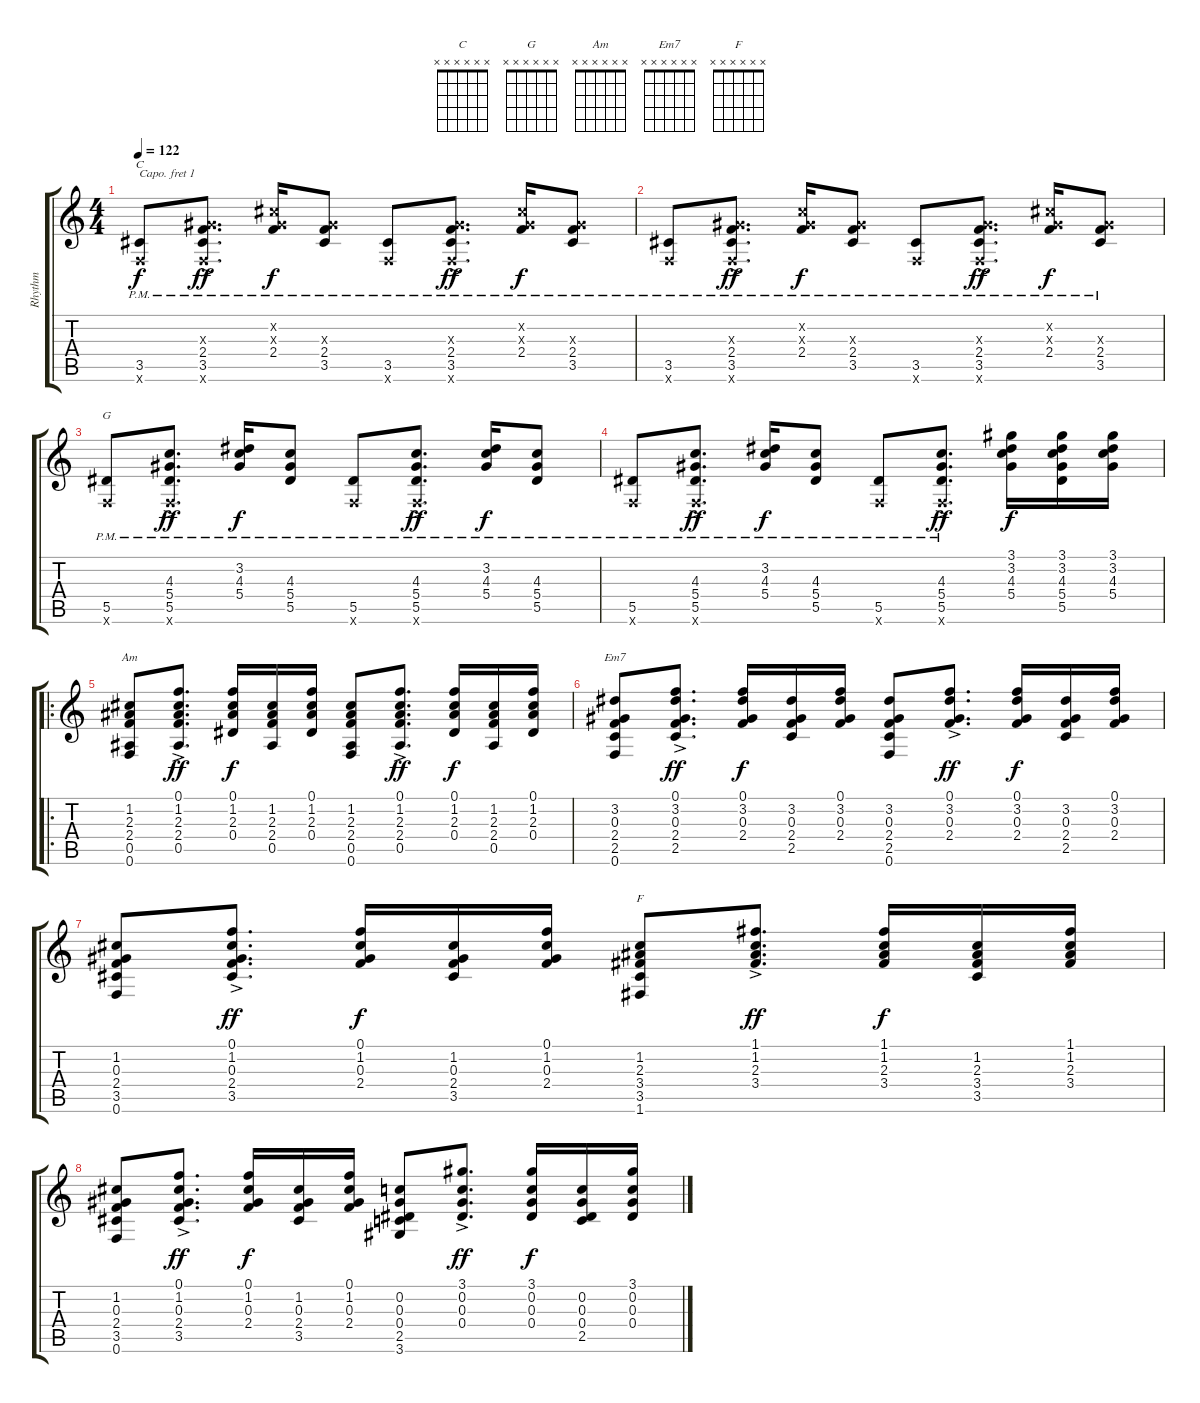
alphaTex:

\track ("Rhythm" "Rhythm") {instrument acousticguitarsteel}
\staff {score tabs}
\capo 1
\tuning (E4 B3 G3 D3 A2 E2) {hide}
\chord ("C" x x x x x x)
\chord ("G" x x x x x x)
\chord ("Am" x x x x x x)
\chord ("Em7" x x x x x x)
\chord ("F" x x x x x x)
\ts (4 4)
\tempo 122
\clef g2
\ks c
(3.5{pm} 0.6{pm x}).8{ch "C" dy f} (0.3{ac pm x} 2.4{ac pm} 3.5{ac pm} 0.6{ac pm x}).8{d dy ff} (1.2{pm x} 0.3{pm x} 2.4{pm}).16{dy f} (0.3{pm x} 2.4{pm} 3.5{pm}).8 (3.5{pm} 0.6{pm x}).8 (0.3{pm x} 2.4{pm} 3.5{ac pm} 0.6{pm x}).8{d dy ff} (1.2{pm x} 0.3{pm x} 2.4{pm}).16{dy f} (0.3{pm x} 2.4{pm} 3.5{pm}).8 |
(3.5{pm} 0.6{pm x}).8 (0.3{ac pm x} 2.4{pm} 3.5{pm} 0.6{pm x}).8{d dy ff} (0.2{x} 0.3{pm x} 2.4{pm}).16{dy f} (0.3{pm x} 2.4{pm} 3.5{pm}).8 (3.5{pm} 0.6{pm x}).8 (0.3{pm x} 2.4{pm} 3.5{ac pm} 0.6{pm x}).8{d dy ff} (1.2{pm x} 0.3{pm x} 2.4{pm}).16{dy f} (0.3{pm x} 2.4{pm} 3.5{pm}).8 |
(5.5{pm} 0.6{pm x}).8{ch "G"} (4.3{ac pm} 5.4{pm} 5.5{pm} 0.6{pm x}).8{d dy ff} (3.2{pm} 4.3{pm} 5.4{pm}).16{dy f} (4.3{pm} 5.4{pm} 5.5{pm}).8 (5.5{pm} 0.6{pm x}).8 (4.3{pm} 5.4{pm} 5.5{ac pm} 0.6{pm x}).8{d dy ff} (3.2{pm} 4.3{pm} 5.4{pm}).16{dy f} (4.3{pm} 5.4{pm} 5.5{pm}).8 |
(5.5{pm} 0.6{pm x}).8 (4.3{ac pm} 5.4{pm} 5.5{pm} 0.6{pm x}).8{d dy ff} (3.2{pm} 4.3{pm} 5.4{pm}).16{dy f} (4.3{pm} 5.4{pm} 5.5{pm}).8 (5.5{pm} 0.6{pm x}).8 (4.3{pm} 5.4{pm} 5.5{ac pm} 0.6{pm x}).8{d dy ff} (3.1 3.2 4.3 5.4).16{dy f} (3.1 3.2 4.3 5.4 5.5).16 (3.1 3.2 4.3 5.4).16 |
\ro
(1.2 2.3 2.4 0.5 0.6).8{ch "Am"} (0.1{ac} 1.2 2.3 2.4 0.5).8{d dy ff} (0.1 1.2 2.3 0.4).16{dy f} (1.2 2.3 2.4 0.5).16 (0.1 1.2 2.3 0.4).16 (1.2 2.3 2.4 0.5 0.6).8 (0.1 1.2 2.3{ac} 2.4 0.5).8{d dy ff} (0.1 1.2 2.3 0.4).16{dy f} (1.2 2.3 2.4 0.5).16 (0.1 1.2 2.3 0.4).16 |
(3.2 0.3 2.4 2.5 0.6).8{ch "Em7"} (0.1 3.2{ac} 0.3 2.4 2.5).8{d dy ff} (0.1 3.2 0.3 2.4).16{dy f} (3.2 0.3 2.4 2.5).16 (0.1 3.2 0.3 2.4).16 (3.2 0.3 2.4 2.5 0.6).8 (0.1 3.2{ac} 0.3 2.4).8{d dy ff} (0.1 3.2 0.3 2.4).16{dy f} (3.2 0.3 2.4 2.5).16 (0.1 3.2 0.3 2.4).16 |
(1.2 0.3 2.4 3.5 0.6).8 (0.1 1.2{ac} 0.3 2.4 3.5).8{d dy ff} (0.1 1.2 0.3 2.4).16{dy f} (1.2 0.3 2.4 3.5).16 (0.1 1.2 0.3 2.4).16 (1.2 2.3 3.4 3.5 1.6).8{ch "F"} (1.1 1.2 2.3{ac} 3.4).8{d dy ff} (1.1 1.2 2.3 3.4).16{dy f} (1.2 2.3 3.4 3.5).16 (1.1 1.2 2.3 3.4).16 |
(1.2 0.3 2.4 3.5 0.6).8 (0.1 1.2 0.3{ac} 2.4 3.5).8{d dy ff} (0.1 1.2 0.3 2.4).16{dy f} (1.2 0.3 2.4 3.5).16 (0.1 1.2 0.3 2.4).16 (0.2 0.3 0.4 2.5 3.6).8 (3.1 0.2 0.3{ac} 0.4).8{d dy ff} (3.1 0.2 0.3 0.4).16{dy f} (0.2 0.3 0.4 2.5).16 (3.1 0.2 0.3 0.4).16
